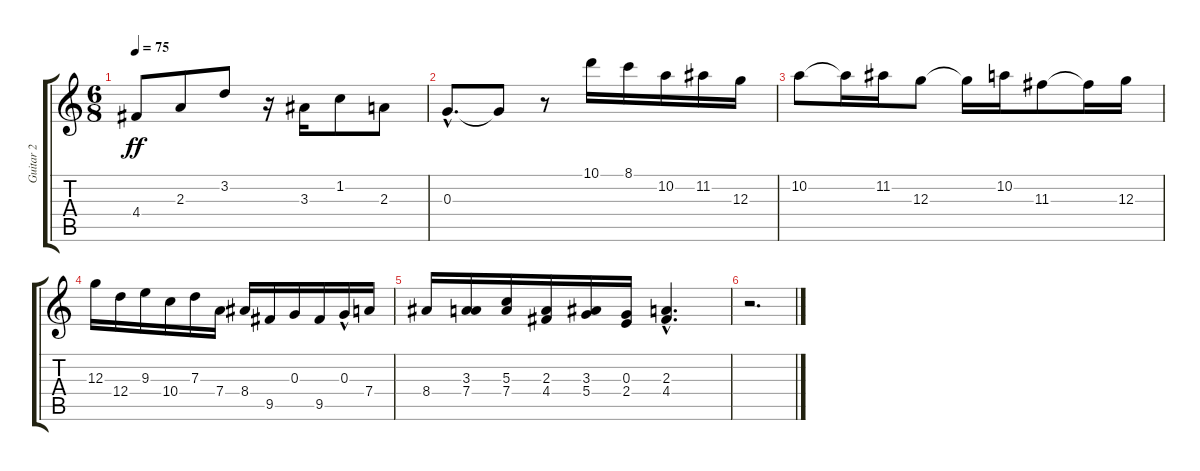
\track ("Guitar 2" "Guitar 2") {instrument acousticguitarnylon}
\staff {score tabs}
\tuning (E4 B3 G3 D3 A2 E2) {hide}
\ts (6 8)
\tempo 75
\clef g2
\ks c
4.4.8{dy ff} 2.3.8 3.2.8 r.16 3.3.16 1.2.8 2.3.8 |
0.3{hac}.8{d} 0.3{t}.8 r.8 10.1.16 8.1.16 10.2.16 11.2.16 12.3.16 |
10.2.8 10.2{t}.16 11.2.16 12.3.8 12.3{t}.16 10.2.16 11.3.8 11.3{t}.16 12.3.16 |
12.3.16 12.4.16 9.3.16 10.4.16 7.3.16 7.4.16 8.4.16 9.5.16 0.3.16 9.5.16 0.3{hac}.16 7.4.16 |
8.4.16 (3.3 7.4).16 (5.3 7.4).16 (2.3 4.4).16 (3.3 5.4).16 (0.3 2.4).16 (2.3{hac} 4.4{hac}).4{d} |
r.2{d}
